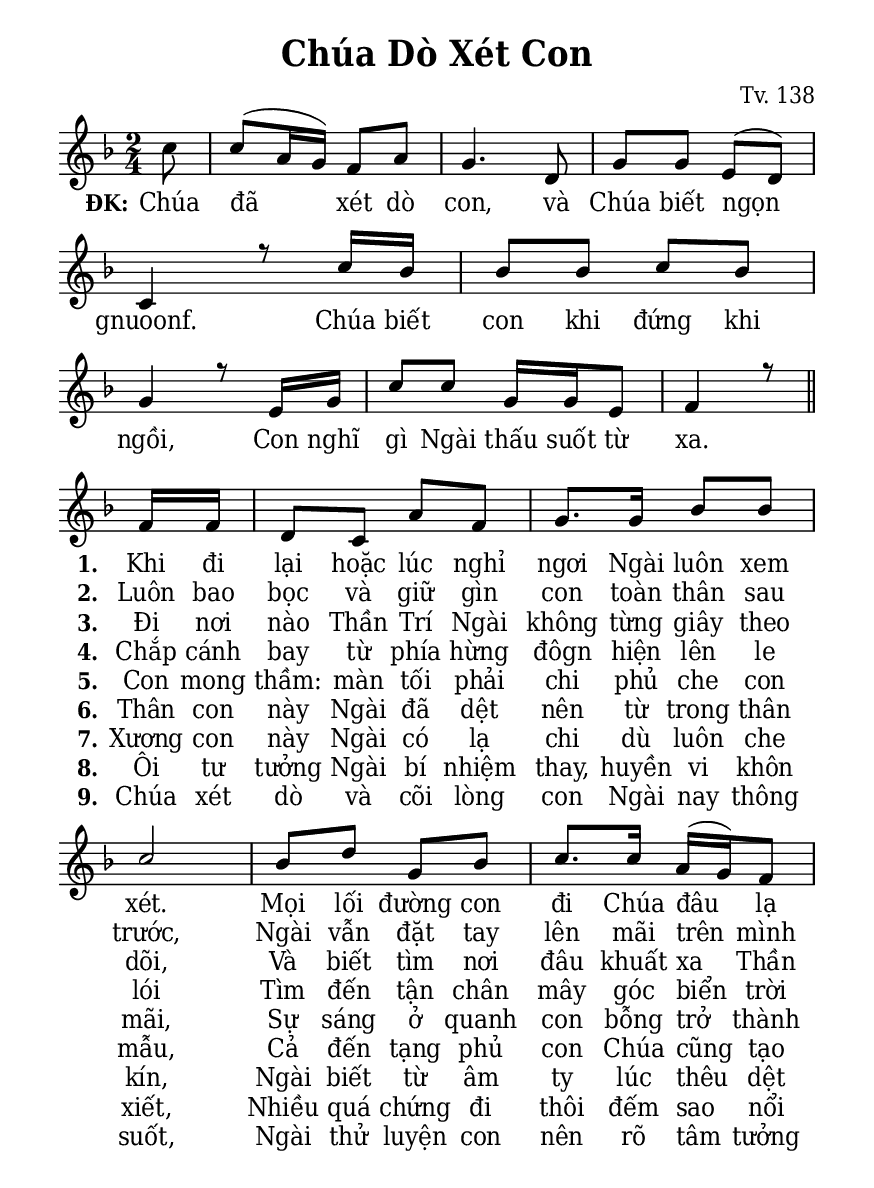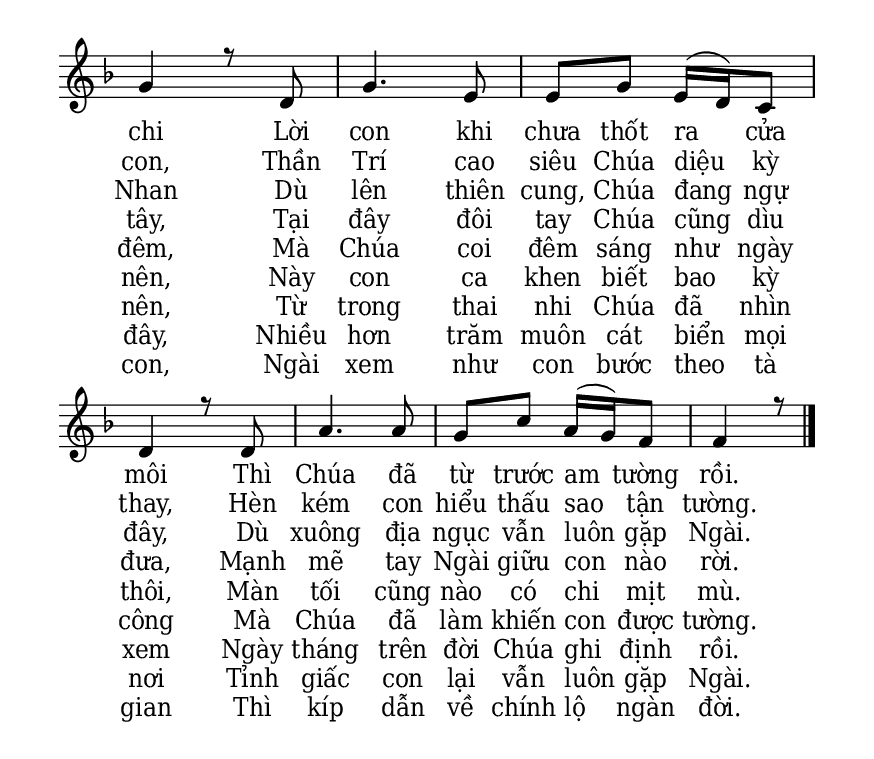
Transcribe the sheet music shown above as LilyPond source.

% Cài đặt chung\
\version "2.22.1"
\include "english.ly"

\header {
  title = "Chúa Dò Xét Con"
  composer = "Tv. 138"
  %arranger = "Lm. Kim Long"
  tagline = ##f
}

% Nhạc phiên khúc
nhacPhienKhucSop = \relative c'' {
  \partial 8 c8 |
  c (a16 g) f8 a |
  g4. d8 |
  g g e (d) |
  c4 r8 c'16 bf |
  bf8 bf c bf |
  g4 r8 e16 g |
  c8 c g16 g e8 |
  f4 r8 \bar "||" \break
  
  f16 f |
  d8 c a' f |
  g8. g16 bf8 bf |
  c2 |
  bf8 d g, bf |
  c8. c16 a (g) f8 |
  g4 r8 d |
  g4. e8 |
  e g e16 (d) c8 |
  d4 r8 d |
  a'4. a8 |
  g c a16 (g) f8 |
  f4 r8 \bar "|."
}

nhacPhienKhucAlto = \relative c' {
  
}

% Lời phiên khúc
loiPhienKhucSop = \lyrics {
  \set stanza = "ĐK:"
  Chúa đã xét dò con,
  và Chúa biết ngọn gnuoonf.
  Chúa biết con khi đứng khi ngồi,
  Con nghĩ gì Ngài thấu suốt từ xa.
  <<
    {
      \set stanza = "1."
      Khi đi lại hoặc lúc nghỉ ngơi
      Ngài luôn xem xét.
      Mọi lối đường con đi Chúa đâu lạ chi
      Lời con khi chưa thốt ra cửa môi
      Thì Chúa đã từ trước am tường rồi.
    }
    \new Lyrics {
	    \set associatedVoice = "beSop"
	    \set stanza = "2."
	    Luôn bao bọc và giữ gìn con
	    toàn thân sau trước,
	    Ngài vẫn đặt tay lên mãi trên mình con,
	    Thần Trí cao siêu Chúa diệu kỳ thay,
	    Hèn kém con hiểu thấu sao tận tường.
    }
    \new Lyrics {
	    \set associatedVoice = "beSop"
	    \set stanza = "3."
	    Đi nơi nào Thần Trí Ngài không từng giây theo dõi,
	    Và biết tìm nơi đâu khuất xa Thần Nhan
	    Dù lên thiên cung, Chúa đang ngự đây,
	    Dù xuông địa ngục vẫn luôn gặp Ngài.
    }
    \new Lyrics {
	    \set associatedVoice = "beSop"
	    \set stanza = "4."
	    Chắp cánh bay từ phía hừng đôgn hiện lên le lói
	    Tìm đến tận chân mây góc biển trời tây,
	    Tại đây đôi tay Chúa cũng dìu đưa,
	    Mạnh mẽ tay Ngài giữu con nào rời.
    }
    \new Lyrics {
	    \set associatedVoice = "beSop"
	    \set stanza = "5."
	    Con mong thầm:
	    màn tối phải chi phủ che con mãi,
	    Sự sáng ở quanh con bỗng trở thành đêm,
	    Mà Chúa coi đêm sáng như ngày thôi,
	    Màn tối cũng nào có chi mịt mù.
    }
    \new Lyrics {
	    \set associatedVoice = "beSop"
	    \set stanza = "6."
	    Thân con này Ngài đã dệt nên từ trong thân mẫu,
	    Cả đến tạng phủ con Chúa cũng tạo nên,
	    Này con ca khen biết bao kỳ công
	    Mà Chúa đã làm khiến con được tường.
    }
    \new Lyrics {
	    \set associatedVoice = "beSop"
	    \set stanza = "7."
	    Xương con này Ngài có lạ chi dù luôn che kín,
	    Ngài biết từ âm ty lúc thêu dệt nên,
	    Từ trong thai nhi Chúa đã nhìn xem
	    Ngày tháng trên đời Chúa ghi định rồi.
    }
    \new Lyrics {
	    \set associatedVoice = "beSop"
	    \set stanza = "8."
	    Ôi tư tưởng Ngài bí nhiệm thay,
	    huyền vi khôn xiết,
	    Nhiều quá chứng đi thôi đếm sao nổi đây,
	    Nhiều hơn trăm muôn cát biển mọi nơi
	    Tỉnh giấc con lại vẫn luôn gặp Ngài.
    }
    \new Lyrics {
	    \set associatedVoice = "beSop"
	    \set stanza = "9."
	    Chúa xét dò và cõi lòng con Ngài nay thông suốt,
	    Ngài thử luyện con nên rõ tâm tưởng con,
	    Ngài xem như con bước theo tà gian
	    Thì kíp dẫn về chính lộ ngàn đời.
    }
  >>
}

% Dàn trang
\paper {
  #(set-paper-size "a5")
  top-margin = 10\mm
  bottom-margin = 8\mm
  left-margin = 10\mm
  right-margin = 10\mm
  indent = #0
  #(define fonts
	 (make-pango-font-tree "Deja Vu Serif Condensed"
	 		       "Deja Vu Serif Condensed"
			       "Deja Vu Serif Condensed"
			       (/ 20 20)))
  print-page-number = ##f
  %page-count = #1
}

TongNhip = {
  \key f \major \time 2/4
  \set Timing.beamExceptions = #'()
  \set Timing.baseMoment = #(ly:make-moment 1/4)
}

% Đổi kích thước nốt cho bè phụ
notBePhu =
#(define-music-function (font-size music) (number? ly:music?)
   (for-some-music
     (lambda (m)
       (if (music-is-of-type? m 'rhythmic-event)
           (begin
             (set! (ly:music-property m 'tweaks)
                   (cons `(font-size . ,font-size)
                         (ly:music-property m 'tweaks)))
             #t)
           #f))
     music)
   music)

\score {
  \new ChoirStaff <<
    \new Staff \with {
        \consists "Merge_rests_engraver"
        printPartCombineTexts = ##f
      }
      <<
      \new Voice \TongNhip \partCombine 
        \nhacPhienKhucSop
        \notBePhu -3 { \nhacPhienKhucAlto }
      \new NullVoice = beSop \nhacPhienKhucSop
      \new Lyrics \lyricsto beSop \loiPhienKhucSop
      >>
  >>
  \layout {
    %\override Staff.TimeSignature.transparent = ##t
    \override Lyrics.LyricSpace.minimum-distance = #0.8
    \override Score.BarNumber.break-visibility = ##(#f #f #f)
    \override Score.SpacingSpanner.uniform-stretching = ##t
  } 
}
